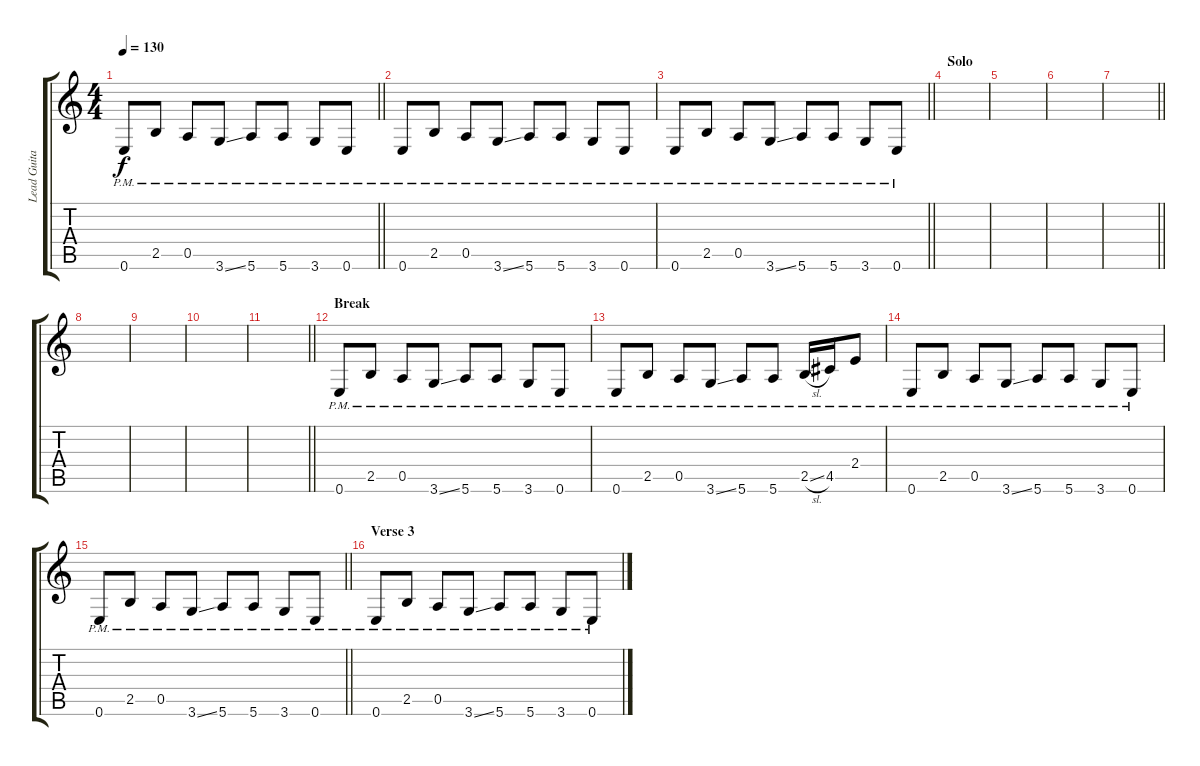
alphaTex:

\track ("Lead Guitar" "Lead Guita") {instrument distortionguitar}
\staff {score tabs}
\tuning (E4 B3 G3 D3 A2 E2) {hide}
\ts (4 4)
\tempo 130
\clef g2
\barLineRight lightlight
\ks c
0.6{pm}.8{dy f} 2.5{pm}.8 0.5{pm}.8 3.6{ss pm}.8 5.6{pm}.8 5.6{pm}.8 3.6{pm}.8 0.6{pm}.8 |
0.6{pm}.8 2.5{pm}.8 0.5{pm}.8 3.6{ss pm}.8 5.6{pm}.8 5.6{pm}.8 3.6{pm}.8 0.6{pm}.8 |
\barLineRight lightlight
0.6{pm}.8 2.5{pm}.8 0.5{pm}.8 3.6{ss pm}.8 5.6{pm}.8 5.6{pm}.8 3.6{pm}.8 0.6{pm}.8 |
\section ("" "Solo")
|
|
|
\barLineRight lightlight
|
|
|
|
\barLineRight lightlight
|
\section ("" "Break")
0.6{pm}.8 2.5{pm}.8 0.5{pm}.8 3.6{ss pm}.8 5.6{pm}.8 5.6{pm}.8 3.6{pm}.8 0.6{pm}.8 |
0.6{pm}.8 2.5{pm}.8 0.5{pm}.8 3.6{ss pm}.8 5.6{pm}.8 5.6{pm}.8 2.5{sl pm}.16 4.5{pm}.16 2.4{pm}.8 |
0.6{pm}.8 2.5{pm}.8 0.5{pm}.8 3.6{ss pm}.8 5.6{pm}.8 5.6{pm}.8 3.6{pm}.8 0.6{pm}.8 |
\barLineRight lightlight
0.6{pm}.8 2.5{pm}.8 0.5{pm}.8 3.6{ss pm}.8 5.6{pm}.8 5.6{pm}.8 3.6{pm}.8 0.6{pm}.8 |
\section ("" "Verse 3")
0.6{pm}.8 2.5{pm}.8 0.5{pm}.8 3.6{ss pm}.8 5.6{pm}.8 5.6{pm}.8 3.6{pm}.8 0.6{pm}.8
